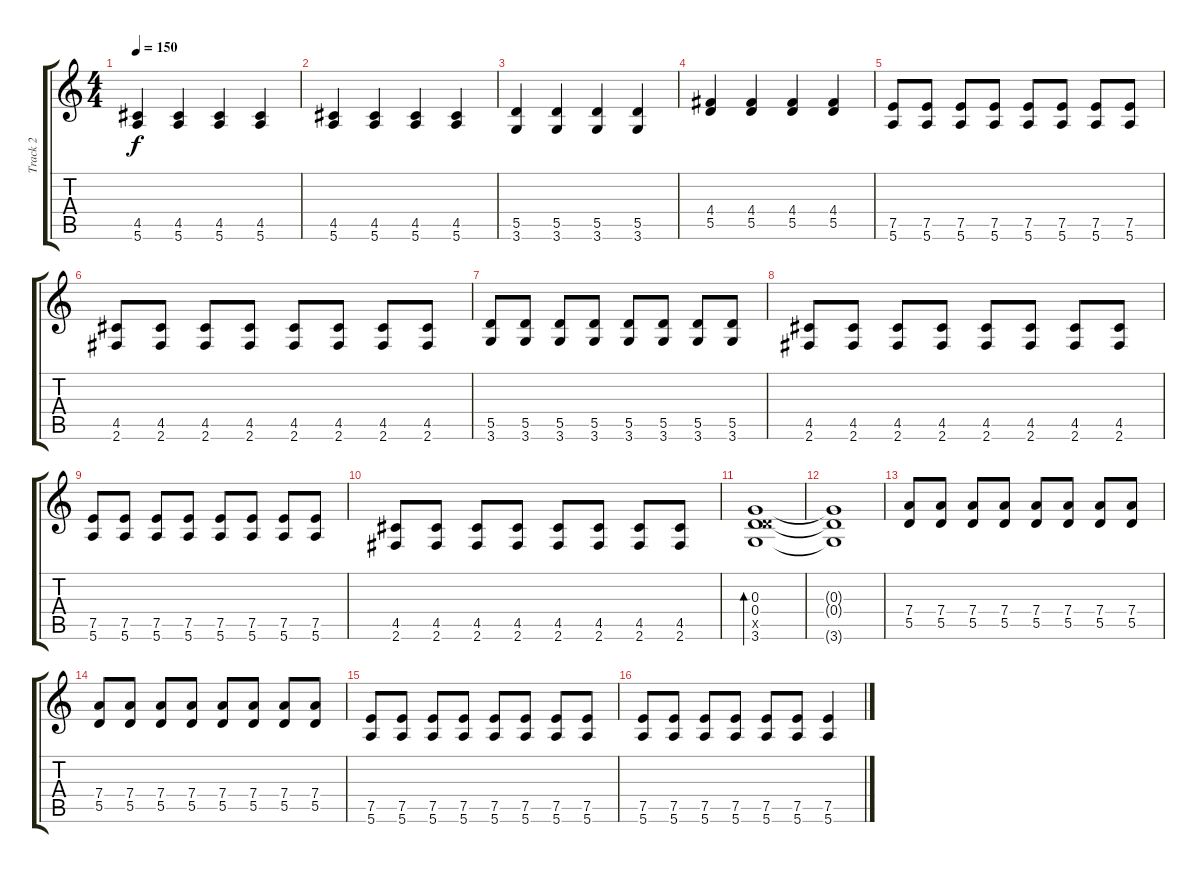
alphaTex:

\track ("Track 2" "Track 2") {instrument overdrivenguitar}
\staff {score tabs}
\tuning (E4 B3 G3 D3 A2 E2) {hide}
\ts (4 4)
\tempo 150
\clef g2
\ks c
(4.5 5.6).4{dy f} (4.5 5.6).4 (4.5 5.6).4 (4.5 5.6).4 |
(4.5 5.6).4 (4.5 5.6).4 (4.5 5.6).4 (4.5 5.6).4 |
(5.5 3.6).4 (5.5 3.6).4 (5.5 3.6).4 (5.5 3.6).4 |
(4.4 5.5).4 (4.4 5.5).4 (4.4 5.5).4 (4.4 5.5).4 |
(7.5 5.6).8{instrument distortionguitar} (7.5 5.6).8 (7.5 5.6).8 (7.5 5.6).8 (7.5 5.6).8 (7.5 5.6).8 (7.5 5.6).8 (7.5 5.6).8 |
(4.5 2.6).8 (4.5 2.6).8 (4.5 2.6).8 (4.5 2.6).8 (4.5 2.6).8 (4.5 2.6).8 (4.5 2.6).8 (4.5 2.6).8 |
(5.5 3.6).8 (5.5 3.6).8 (5.5 3.6).8 (5.5 3.6).8 (5.5 3.6).8 (5.5 3.6).8 (5.5 3.6).8 (5.5 3.6).8 |
(4.5 2.6).8 (4.5 2.6).8 (4.5 2.6).8 (4.5 2.6).8 (4.5 2.6).8 (4.5 2.6).8 (4.5 2.6).8 (4.5 2.6).8 |
(7.5 5.6).8 (7.5 5.6).8 (7.5 5.6).8 (7.5 5.6).8 (7.5 5.6).8 (7.5 5.6).8 (7.5 5.6).8 (7.5 5.6).8 |
(4.5 2.6).8 (4.5 2.6).8 (4.5 2.6).8 (4.5 2.6).8 (4.5 2.6).8 (4.5 2.6).8 (4.5 2.6).8 (4.5 2.6).8 |
(0.3 0.4 5.5{x} 3.6).1{bd 240} |
(0.3{t} 0.4{t} 3.6{t}).1 |
(7.4 5.5).8 (7.4 5.5).8 (7.4 5.5).8 (7.4 5.5).8 (7.4 5.5).8 (7.4 5.5).8 (7.4 5.5).8 (7.4 5.5).8 |
(7.4 5.5).8 (7.4 5.5).8 (7.4 5.5).8 (7.4 5.5).8 (7.4 5.5).8 (7.4 5.5).8 (7.4 5.5).8 (7.4 5.5).8 |
(7.5 5.6).8 (7.5 5.6).8 (7.5 5.6).8 (7.5 5.6).8 (7.5 5.6).8 (7.5 5.6).8 (7.5 5.6).8 (7.5 5.6).8 |
(7.5 5.6).8 (7.5 5.6).8 (7.5 5.6).8 (7.5 5.6).8 (7.5 5.6).8 (7.5 5.6).8 (7.5 5.6).4
